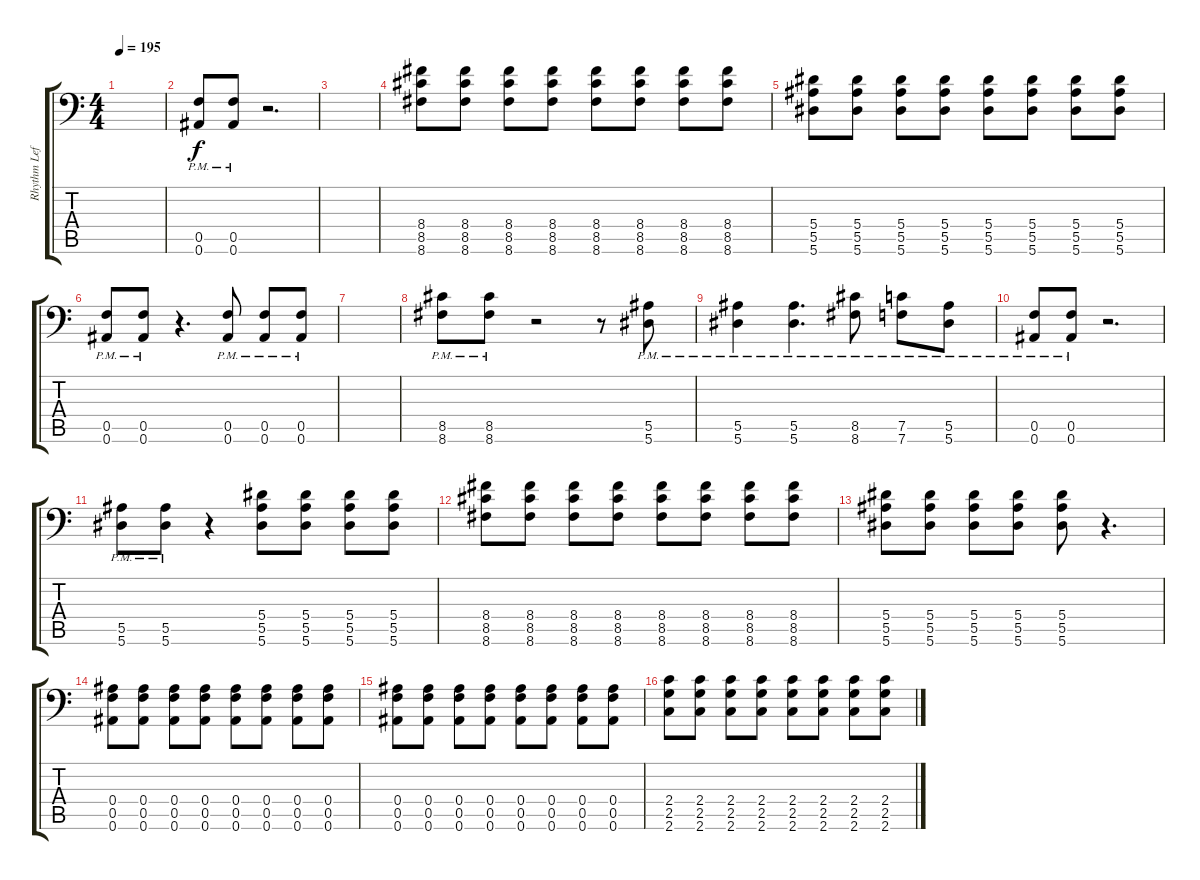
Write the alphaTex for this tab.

\track ("Rhythm Left" "Rhythm Lef") {instrument distortionguitar}
\staff {score tabs}
\tuning (C4 G3 Eb3 Bb2 F2 Bb1) {hide}
\ts (4 4)
\tempo 195
\clef f4
\ks c
|
(0.5{pm} 0.6{pm}).8 (0.5{pm} 0.6{pm}).8 r.2{d} |
|
(8.4 8.5 8.6).8 (8.4 8.5 8.6).8 (8.4 8.5 8.6).8 (8.4 8.5 8.6).8 (8.4 8.5 8.6).8 (8.4 8.5 8.6).8 (8.4 8.5 8.6).8 (8.4 8.5 8.6).8 |
(5.4 5.5 5.6).8 (5.4 5.5 5.6).8 (5.4 5.5 5.6).8 (5.4 5.5 5.6).8 (5.4 5.5 5.6).8 (5.4 5.5 5.6).8 (5.4 5.5 5.6).8 (5.4 5.5 5.6).8 |
(0.5{pm} 0.6{pm}).8 (0.5{pm} 0.6{pm}).8 r.4{d} (0.5{pm} 0.6{pm}).8 (0.5{pm} 0.6{pm}).8 (0.5{pm} 0.6{pm}).8 |
|
(8.5{pm} 8.6{pm}).8 (8.5{pm} 8.6{pm}).8 r.2 r.8 (5.5{pm} 5.6{pm}).8 |
(5.5{pm} 5.6{pm}).4 (5.5{pm} 5.6{pm}).4{d} (8.5{pm} 8.6{pm}).8 (7.5{pm} 7.6{pm}).8 (5.5{pm} 5.6{pm}).8 |
(0.5{pm} 0.6{pm}).8 (0.5{pm} 0.6{pm}).8 r.2{d} |
(5.5{pm} 5.6{pm}).8 (5.5{pm} 5.6{pm}).8 r.4 (5.4 5.5 5.6).8 (5.4 5.5 5.6).8 (5.4 5.5 5.6).8 (5.4 5.5 5.6).8 |
(8.4 8.5 8.6).8 (8.4 8.5 8.6).8 (8.4 8.5 8.6).8 (8.4 8.5 8.6).8 (8.4 8.5 8.6).8 (8.4 8.5 8.6).8 (8.4 8.5 8.6).8 (8.4 8.5 8.6).8 |
(5.4 5.5 5.6).8 (5.4 5.5 5.6).8 (5.4 5.5 5.6).8 (5.4 5.5 5.6).8 (5.4 5.5 5.6).8 r.4{d} |
(0.4 0.5 0.6).8 (0.4 0.5 0.6).8 (0.4 0.5 0.6).8 (0.4 0.5 0.6).8 (0.4 0.5 0.6).8 (0.4 0.5 0.6).8 (0.4 0.5 0.6).8 (0.4 0.5 0.6).8 |
(0.4 0.5 0.6).8 (0.4 0.5 0.6).8 (0.4 0.5 0.6).8 (0.4 0.5 0.6).8 (0.4 0.5 0.6).8 (0.4 0.5 0.6).8 (0.4 0.5 0.6).8 (0.4 0.5 0.6).8 |
(2.4 2.5 2.6).8 (2.4 2.5 2.6).8 (2.4 2.5 2.6).8 (2.4 2.5 2.6).8 (2.4 2.5 2.6).8 (2.4 2.5 2.6).8 (2.4 2.5 2.6).8 (2.4 2.5 2.6).8
